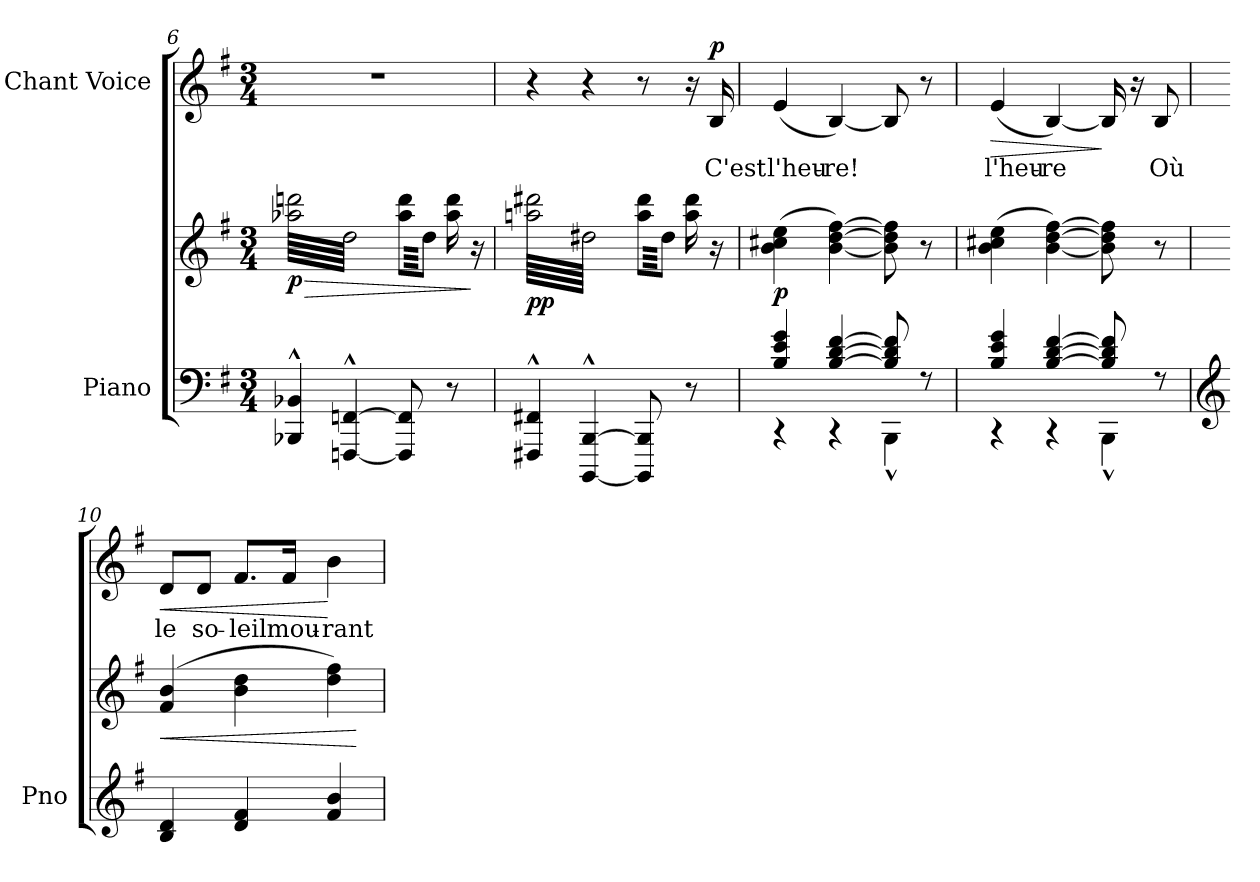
**kern	**kern	**dynam	**kern	**text	**dynam
*part2	*part2	*part2	*part1	*part1	*part1
*staff3	*staff2	*staff2/3	*staff1	*staff1	*staff1
*I"Piano	*	*	*I"Chant Voice	*	*
*I'Pno	*	*	*	*	*
*clefF4	*clefG2	*	*clefG2	*	*
*k[f#]	*k[f#]	*	*k[f#]	*	*
*M3/4	*M3/4	*	*M3/4	*	*
=6	=6	=6	=6	=6	=6
!	!	!LO:HP:b	!	!	!
!	!	!LO:DY:n=1:b	!	!	!
*	*tremolo	*	*	*	*
4BBB-X/^^ 4BB-X/^^	64aa-X\ 64dddn\LLLL	> p	2.r	.	.
.	64dd\	.	.	.	.
.	64aa-X\ 64dddn\	.	.	.	.
.	64dd\	.	.	.	.
.	64aa-X\ 64dddn\	.	.	.	.
.	64dd\	.	.	.	.
.	64aa-X\ 64dddn\	.	.	.	.
.	64dd\	.	.	.	.
.	64aa-X\ 64dddn\	.	.	.	.
.	64dd\	.	.	.	.
.	64aa-X\ 64dddn\	.	.	.	.
.	64dd\	.	.	.	.
.	64aa-X\ 64dddn\	.	.	.	.
.	64dd\	.	.	.	.
.	64aa-X\ 64dddn\	.	.	.	.
.	64dd\	.	.	.	.
[4FFFn/^^ [4FFn/^^	64aa-X\ 64dddn\	.	.	.	.
.	64dd\	.	.	.	.
.	64aa-X\ 64dddn\	.	.	.	.
.	64dd\	.	.	.	.
.	64aa-X\ 64dddn\	.	.	.	.
.	64dd\	.	.	.	.
.	64aa-X\ 64dddn\	.	.	.	.
.	64dd\	.	.	.	.
.	64aa-X\ 64dddn\	.	.	.	.
.	64dd\	.	.	.	.
.	64aa-X\ 64dddn\	.	.	.	.
.	64dd\	.	.	.	.
.	64aa-X\ 64dddn\	.	.	.	.
.	64dd\	.	.	.	.
.	64aa-X\ 64dddn\	.	.	.	.
.	64dd\JJJJ	.	.	.	.
8FFF/] 8FF/]	64aa-\ 64ddd\LLLL	.	.	.	.
.	64dd\	.	.	.	.
.	64aa-\ 64ddd\	.	.	.	.
.	64dd\	.	.	.	.
.	64aa-\ 64ddd\	.	.	.	.
.	64dd\	.	.	.	.
.	64aa-\ 64ddd\	.	.	.	.
.	64dd\JJJJ	.	.	.	.
*	*Xtremolo	*	*	*	*
8r	16aa-\ 16ddd\	.	.	.	.
.	.	.	.	.	.
.	.	.	.	.	.
.	.	.	.	.	.
.	16r	]	.	.	.
.	.	.	.	.	.
.	.	.	.	.	.
.	.	.	.	.	.
=7	=7	=7	=7	=7	=7
!	!	!LO:DY:b	!	!	!
*	*tremolo	*	*	*	*
4FFF#X/^^ 4FF#X/^^	64aan\ 64ddd#X\LLLL	pp	4r	.	.
.	64dd#X\	.	.	.	.
.	64aan\ 64ddd#X\	.	.	.	.
.	64dd#X\	.	.	.	.
.	64aan\ 64ddd#X\	.	.	.	.
.	64dd#X\	.	.	.	.
.	64aan\ 64ddd#X\	.	.	.	.
.	64dd#X\	.	.	.	.
.	64aan\ 64ddd#X\	.	.	.	.
.	64dd#X\	.	.	.	.
.	64aan\ 64ddd#X\	.	.	.	.
.	64dd#X\	.	.	.	.
.	64aan\ 64ddd#X\	.	.	.	.
.	64dd#X\	.	.	.	.
.	64aan\ 64ddd#X\	.	.	.	.
.	64dd#X\	.	.	.	.
[4BBBB/^^ [4BBB/^^	64aan\ 64ddd#X\	.	4r	.	.
.	64dd#X\	.	.	.	.
.	64aan\ 64ddd#X\	.	.	.	.
.	64dd#X\	.	.	.	.
.	64aan\ 64ddd#X\	.	.	.	.
.	64dd#X\	.	.	.	.
.	64aan\ 64ddd#X\	.	.	.	.
.	64dd#X\	.	.	.	.
.	64aan\ 64ddd#X\	.	.	.	.
.	64dd#X\	.	.	.	.
.	64aan\ 64ddd#X\	.	.	.	.
.	64dd#X\	.	.	.	.
.	64aan\ 64ddd#X\	.	.	.	.
.	64dd#X\	.	.	.	.
.	64aan\ 64ddd#X\	.	.	.	.
.	64dd#X\JJJJ	.	.	.	.
8BBBB/] 8BBB/]	64aa\ 64ddd#\LLLL	.	8r	.	.
.	64dd#\	.	.	.	.
.	64aa\ 64ddd#\	.	.	.	.
.	64dd#\	.	.	.	.
.	64aa\ 64ddd#\	.	.	.	.
.	64dd#\	.	.	.	.
.	64aa\ 64ddd#\	.	.	.	.
.	64dd#\JJJJ	.	.	.	.
*	*Xtremolo	*	*	*	*
8r	16aa\ 16ddd#\	.	16r	.	.
.	.	.	.	.	.
.	.	.	.	.	.
.	.	.	.	.	.
!	!	!	!	!LO:LY:b	!LO:DY:a
.	16r	.	16B/	C'est	p
.	.	.	.	.	.
.	.	.	.	.	.
.	.	.	.	.	.
=8	=8	=8	=8	=8	=8
*^	*	*	*	*	*
!	!	!	!LO:DY:b	!	!LO:LY:b	!
4B/ 4e/ 4g/	4r	(>4b\ 4cc#X\ 4ee\	p	(<4e/	l'heu-	.
!	!	!	!	!	!LO:LY:b	!
[4B/ [4d/ [4f#/	4r	[4b\ [4dd\ [4ff#\)	.	[4B/)	-re!	.
8B/] 8d/] 8f#/]	4BBB^^\	8b\] 8dd\] 8ff#\]	.	8B/]	.	.
8rF	.	8r	.	8r	.	.
=9	=9	=9	=9	=9	=9	=9
!	!	!	!	!	!LO:LY:b	!LO:HP:b
4B/ 4e/ 4g/	4r	(>4b\ 4cc#X\ 4ee\	.	(<4e/	l'heu-	>
!	!	!	!	!	!LO:LY:b	!
[4B/ [4d/ [4f#/	4r	[4b\ [4dd\ [4ff#\)	.	[4B/)	-re	.
8B/] 8d/] 8f#/]	4BBB^^\	8b\] 8dd\] 8ff#\]	.	16B/]	.	]
.	.	.	.	16r	.	.
!	!	!	!	!	!LO:LY:b	!
8rF	.	8r	.	8B/	Où	.
*v	*v	*	*	*	*	*
!!LO:LB:g=z
=10	=10	=10	=10	=10	=10
*clefG2	*	*	*	*	*
!	!	!LO:HP:b	!	!LO:LY:b	!LO:HP:b
4B/ 4d/	(>4f#/ 4b/	<	8d/L	le	<
!	!	!	!	!LO:LY:b	!
.	.	.	8d/J	so-	.
!	!	!	!	!LO:LY:b	!
4d/ 4f#/	4b\ 4dd\	.	8.f#/L	-leil	.
!	!	!	!	!LO:LY:b	!
.	.	.	16f#/Jk	mou-	.
!	!	!	!	!LO:LY:b	!
4f#/ 4b/	4dd\ 4ff#\)	.	4b\	-rant	[
.	.	[	.	.	.
=	=	=	=	=	=
*-	*-	*-	*-	*-	*-
